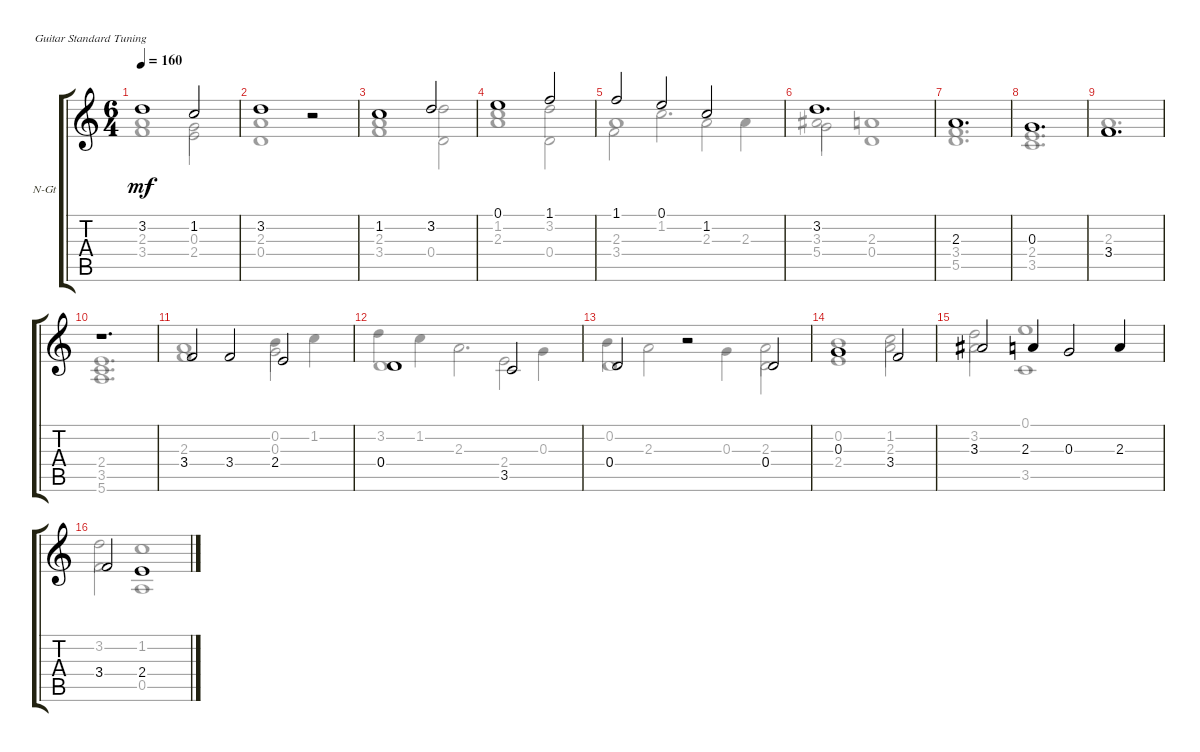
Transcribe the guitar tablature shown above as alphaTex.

\defaultSystemsLayout 4
\bracketExtendMode groupsimilarinstruments
\firstSystemTrackNameOrientation horizontal
\otherSystemsTrackNameOrientation horizontal
\track ("Nylon Guitar" "N-Gt") {instrument acousticguitarnylon}
\staff {score tabs}
\tuning (E4 B3 G3 D3 A2 E2)
\voice
\ts (6 4)
\tempo 160
\clef g2
\ks c
3.2.1{dy mf} 1.2.2 |
3.2.1 r.2 |
1.2.1 3.2.2 |
0.1.1 1.1.2 |
1.1.2 0.1.2 1.2.2 |
3.2.1{d} |
2.3.1{d} |
0.3.1{d} |
3.4.1{d} |
r.1{d} |
3.4.2 3.4.2 2.4.2 |
0.4.1 3.5.2 |
0.4.2 r.2 0.4.2 |
0.3.1 3.4.2 |
3.3.2 2.3.4 0.3.2 2.3.4 |
3.4.2 2.4.1
\voice
\clef g2
\ottava regular
\simile none
\ks c
3.4.1{dy mf} 2.4.2 |
0.4.1 r.2 |
2.3.1 3.2.2 |
1.2.1 3.2.2 |
2.3.1 2.3.2 |
5.4.2 0.4.1 |
5.5.1{d} |
2.4.1{d} |
3.4.1{d} |
r.1{d} |
3.4.1 0.3.2 |
0.4.1 2.4.2 |
0.4.1 2.3.2 |
0.2.1 1.2.2 |
3.2.2 0.1.1 |
3.2.2 1.2.1
\voice
\clef g2
\ottava regular
\simile none
\ks c
2.3.1{dy mf} 0.3.2 |
2.3.1 r.2 |
3.4.1 0.4.2 |
2.3.1 0.4.2 |
3.4.2 1.2.2{d} 2.3.4 |
3.3.2 2.3.1 |
3.4.1{d} |
3.5.1{d} |
2.3.1{d} |
(3.5 5.6 2.4).1{d} |
2.3.1 0.2.4 1.2.4 |
3.2.4 1.2.4 2.3.2{d} 0.3.4 |
0.2.4 2.3.2 0.3.4 0.4.2 |
2.4.1 2.3.2 |
3.3.2 3.5.1 |
3.4.2 0.5.1
